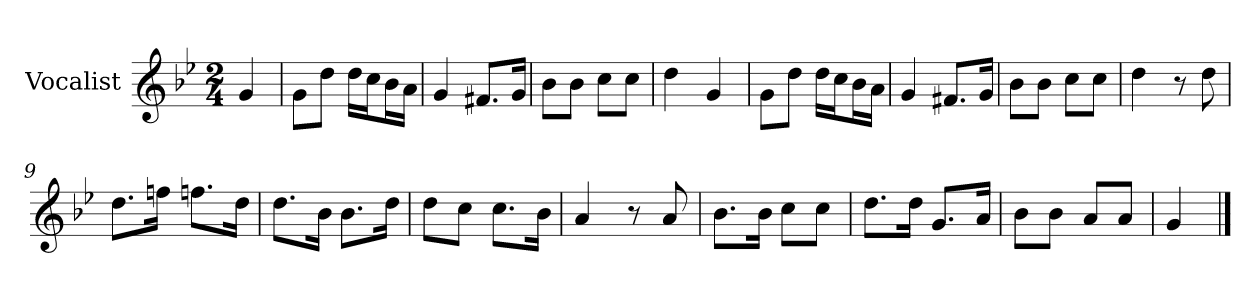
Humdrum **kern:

**kern
*part1
*staff1
*I"Vocalist
*k[b-e-]
*g:
*M2/4
=
4g
=1
8gL
8ddJ
16ddLL
16ccJ
16b-L
16aJJ
=2
4g
8.f#XL
16gJk
=3
8b-L
8b-J
8ccL
8ccJ
=4
4dd
4g
=5
8gL
8ddJ
16ddLL
16ccJ
16b-L
16aJJ
=6
4g
8.f#XL
16gJk
=7
8b-L
8b-J
8ccL
8ccJ
=8
4dd
8r
8dd
=9
8.ddL
16ffnJk
8.ffnL
16ddJk
=10
8.ddL
16b-Jk
8.b-L
16ddJk
=11
8ddL
8ccJ
8.ccL
16b-Jk
=12
4a
8r
8a
=13
8.b-L
16b-Jk
8ccL
8ccJ
=14
8.ddL
16ddJk
8.gL
16aJk
=15
8b-L
8b-J
8aL
8aJ
=16
4g
==
*-
